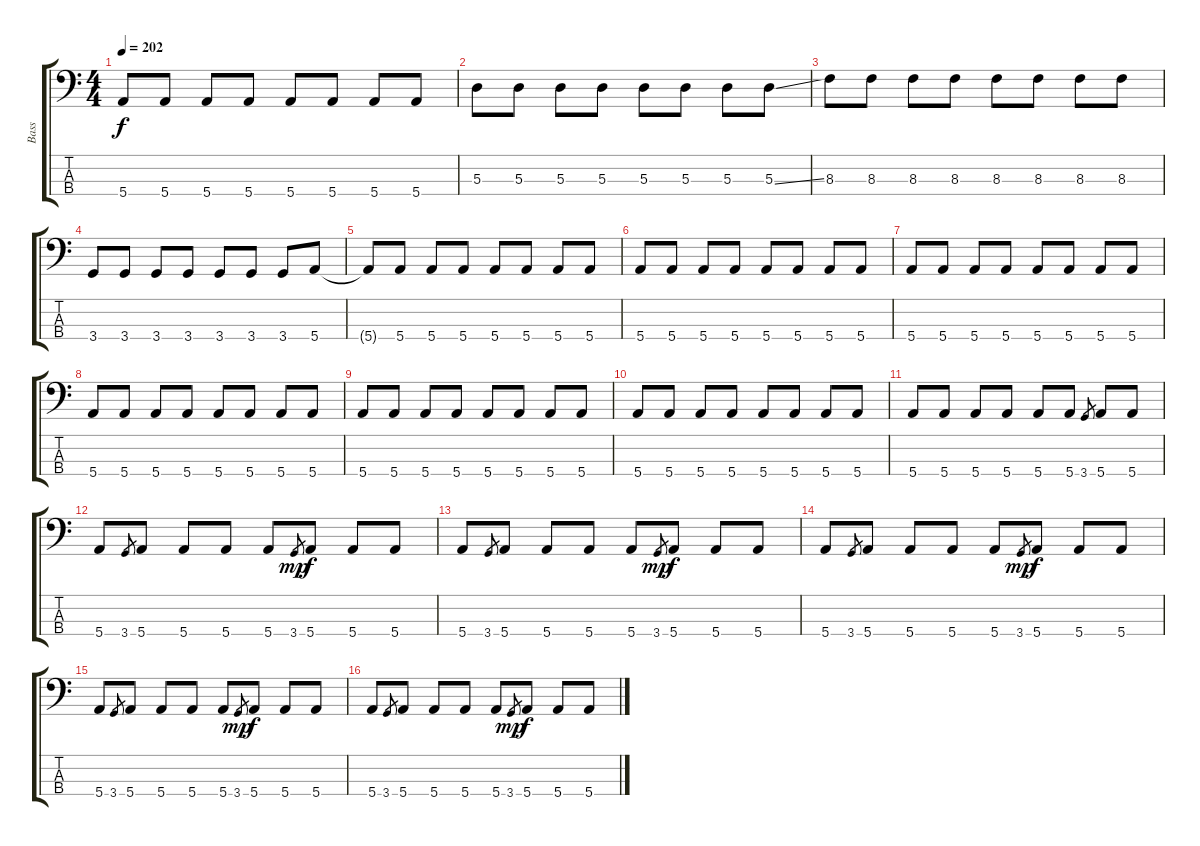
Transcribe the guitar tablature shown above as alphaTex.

\track ("Bass" "Bass") {instrument electricbasspick}
\staff {score tabs}
\tuning (G2 D2 A1 E1) {hide}
\ts (4 4)
\tempo 202
\clef f4
\ks c
5.4{t}.8{dy f} 5.4.8 5.4.8 5.4.8 5.4.8 5.4.8 5.4.8 5.4.8 |
5.3.8 5.3.8 5.3.8 5.3.8 5.3.8 5.3.8 5.3.8 5.3{ss}.8 |
8.3.8 8.3.8 8.3.8 8.3.8 8.3.8 8.3.8 8.3.8 8.3.8 |
3.4.8 3.4.8 3.4.8 3.4.8 3.4.8 3.4.8 3.4.8 5.4.8 |
5.4{t}.8 5.4.8 5.4.8 5.4.8 5.4.8 5.4.8 5.4.8 5.4.8 |
5.4.8 5.4.8 5.4.8 5.4.8 5.4.8 5.4.8 5.4.8 5.4.8 |
5.4.8 5.4.8 5.4.8 5.4.8 5.4.8 5.4.8 5.4.8 5.4.8 |
5.4.8 5.4.8 5.4.8 5.4.8 5.4.8 5.4.8 5.4.8 5.4.8 |
5.4.8 5.4.8 5.4.8 5.4.8 5.4.8 5.4.8 5.4.8 5.4.8 |
5.4.8 5.4.8 5.4.8 5.4.8 5.4.8 5.4.8 5.4.8 5.4.8 |
5.4.8 5.4.8 5.4.8 5.4.8 5.4.8 5.4.8 3.4.8{gr} 5.4.8 5.4.8 |
5.4.8 3.4.8{gr} 5.4.8 5.4.8 5.4.8 5.4.8 3.4.8{gr dy mp} 5.4.8{dy f} 5.4.8 5.4.8 |
5.4.8 3.4.8{gr} 5.4.8 5.4.8 5.4.8 5.4.8 3.4.8{gr dy mp} 5.4.8{dy f} 5.4.8 5.4.8 |
5.4.8 3.4.8{gr} 5.4.8 5.4.8 5.4.8 5.4.8 3.4.8{gr dy mp} 5.4.8{dy f} 5.4.8 5.4.8 |
5.4.8 3.4.8{gr} 5.4.8 5.4.8 5.4.8 5.4.8 3.4.8{gr dy mp} 5.4.8{dy f} 5.4.8 5.4.8 |
5.4.8 3.4.8{gr} 5.4.8 5.4.8 5.4.8 5.4.8 3.4.8{gr dy mp} 5.4.8{dy f} 5.4.8 5.4.8
